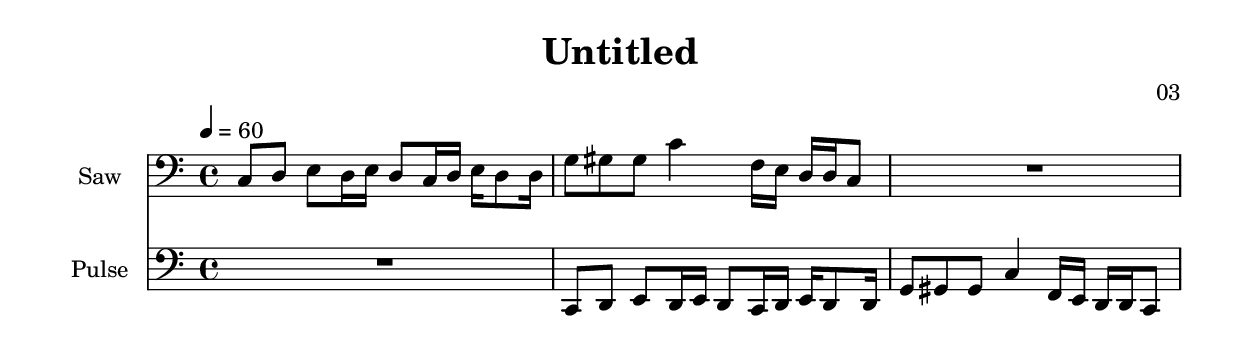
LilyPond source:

\version "2.18.2"

\header {
title = "Untitled"
composer = "03"}
{
<<
\new Staff \with {
instrumentName = #"Saw"
}
{
 \tempo 4 = 60
\transpose c c {
 \clef bass
\time 4/4
\key c \major
c8 d8 e8 d16 e16 d8 c16 d16 e16 d8 d16 g8 gis8 gis8 c'4 f16 e16 d16 d16 c8 R1 }
 }\new Staff \with {
instrumentName = #"Pulse"
}
{
 \tempo 4 = 60
\transpose c c, {
 \clef bass
\time 4/4
\key c \major
R1 c8 d8 e8 d16 e16 d8 c16 d16 e16 d8 d16 g8 gis8 gis8 c'4 f16 e16 d16 d16 c8 }
 }>>
}
